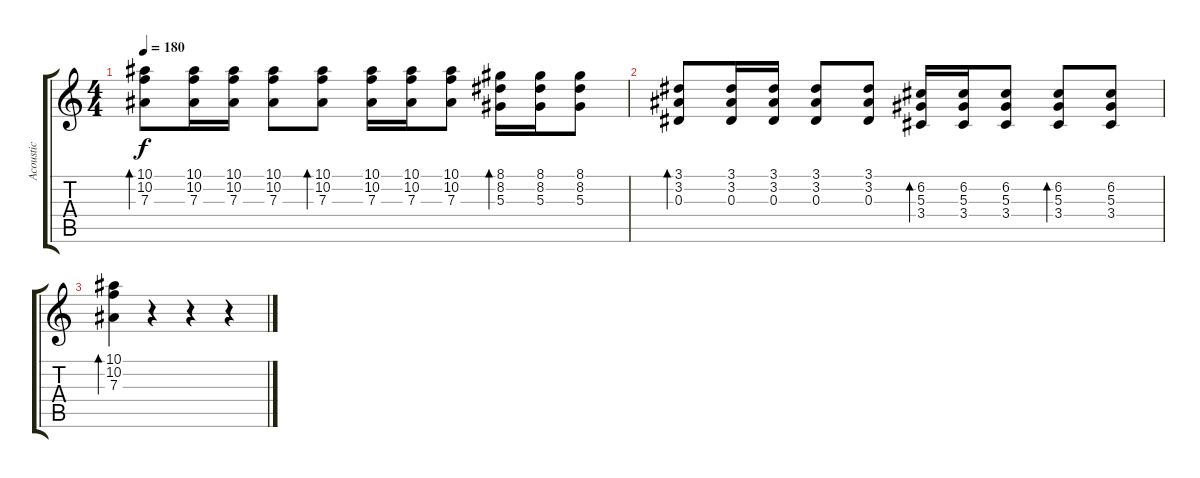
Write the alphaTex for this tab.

\track ("Acoustic" "Acoustic") {instrument acousticguitarsteel}
\staff {score tabs}
\tuning (C4 G3 Eb3 Bb2 F2 C2) {hide}
\ts (4 4)
\tempo 180
\clef g2
\ks c
(10.1 10.2 7.3).8{bd 240 dy f} (10.1 10.2 7.3).16 (10.1 10.2 7.3).16 (10.1 10.2 7.3).8 (10.1 10.2 7.3).8{bd 240} (10.1 10.2 7.3).16 (10.1 10.2 7.3).16 (10.1 10.2 7.3).8 (8.1 8.2 5.3).16{bd 120} (8.1 8.2 5.3).16 (8.1 8.2 5.3).8 |
(3.1 3.2 0.3).8{bd 240} (3.1 3.2 0.3).16 (3.1 3.2 0.3).16 (3.1 3.2 0.3).8 (3.1 3.2 0.3).8 (6.2 5.3 3.4).16{bd 120} (6.2 5.3 3.4).16 (6.2 5.3 3.4).8 (6.2 5.3 3.4).8{bd 240} (6.2 5.3 3.4).8 |
(10.1 10.2 7.3).4{bd 240} r.4 r.4 r.4
